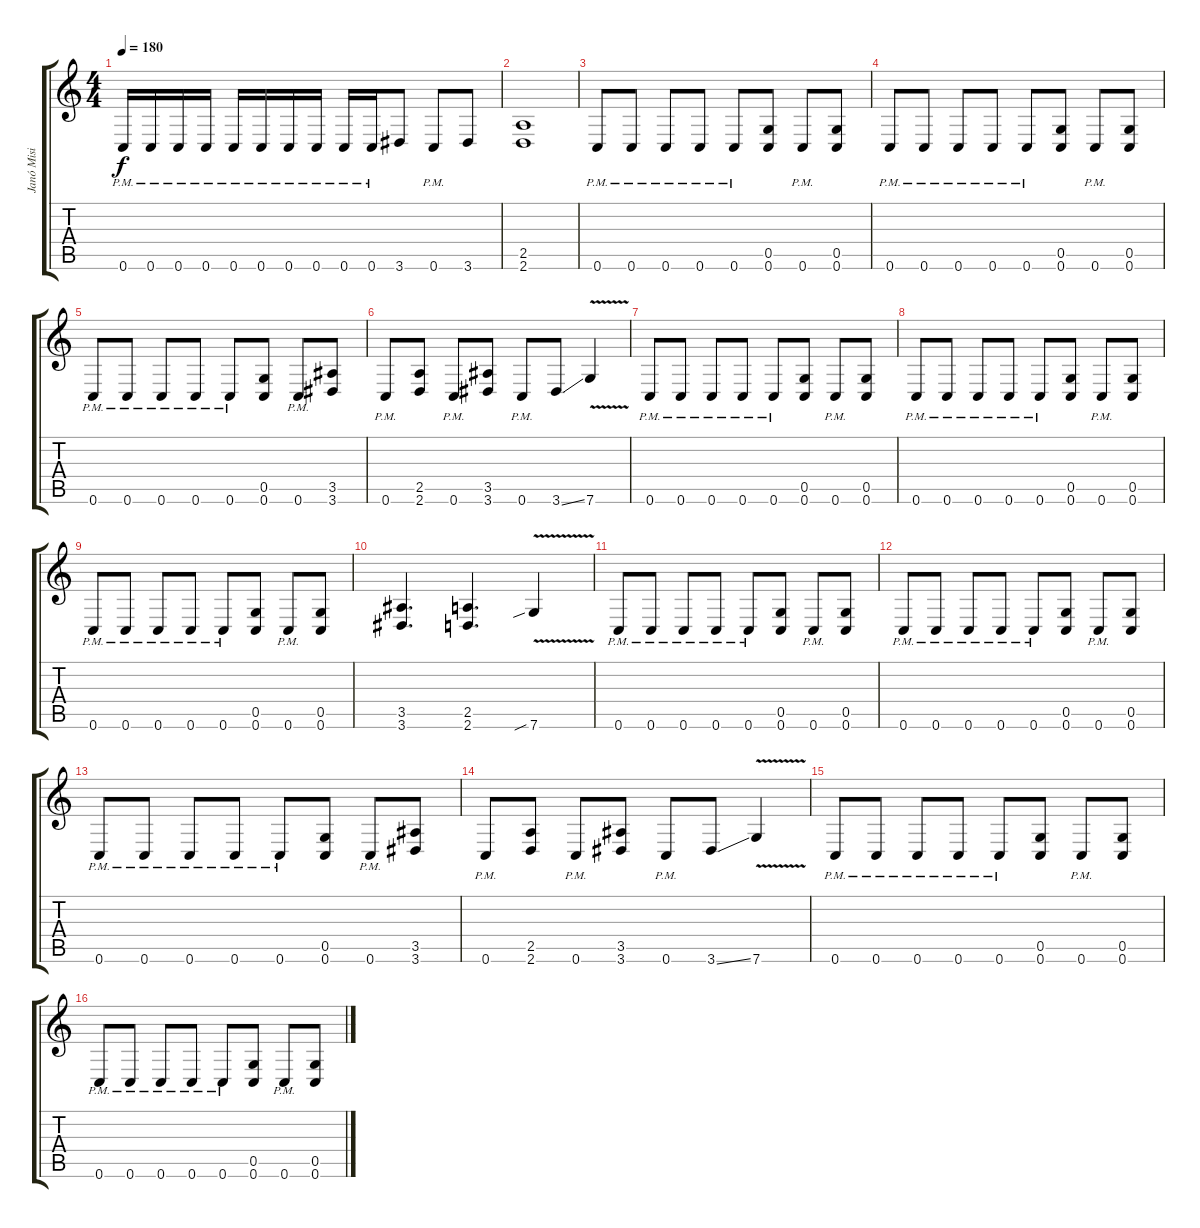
\track ("Janó Misi" "Janó Misi") {instrument distortionguitar}
\staff {score tabs}
\tuning (D4 A3 F3 C3 G2 C2) {hide}
\ts (4 4)
\tempo 180
\clef g2
\ks c
0.6{pm}.16{dy f} 0.6{pm}.16 0.6{pm}.16 0.6{pm}.16 0.6{pm}.16 0.6{pm}.16 0.6{pm}.16 0.6{pm}.16 0.6{pm}.16 0.6{pm}.16 3.6.8 0.6{pm}.8 3.6.8 |
(2.5 2.6).1 |
0.6{pm}.8 0.6{pm}.8 0.6{pm}.8 0.6{pm}.8 0.6{pm}.8 (0.5 0.6).8 0.6{pm}.8 (0.5 0.6).8 |
0.6{pm}.8 0.6{pm}.8 0.6{pm}.8 0.6{pm}.8 0.6{pm}.8 (0.5 0.6).8 0.6{pm}.8 (0.5 0.6).8 |
0.6{pm}.8 0.6{pm}.8 0.6{pm}.8 0.6{pm}.8 0.6{pm}.8 (0.5 0.6).8 0.6{pm}.8 (3.5 3.6).8 |
0.6{pm}.8 (2.5 2.6).8 0.6{pm}.8 (3.5 3.6).8 0.6{pm}.8 3.6{ss}.8 7.6{v}.4 |
0.6{pm}.8 0.6{pm}.8 0.6{pm}.8 0.6{pm}.8 0.6{pm}.8 (0.5 0.6).8 0.6{pm}.8 (0.5 0.6).8 |
0.6{pm}.8 0.6{pm}.8 0.6{pm}.8 0.6{pm}.8 0.6{pm}.8 (0.5 0.6).8 0.6{pm}.8 (0.5 0.6).8 |
0.6{pm}.8 0.6{pm}.8 0.6{pm}.8 0.6{pm}.8 0.6{pm}.8 (0.5 0.6).8 0.6{pm}.8 (0.5 0.6).8 |
(3.5 3.6).4{d} (2.5 2.6).4{d} 7.6{v sib}.4 |
0.6{pm}.8 0.6{pm}.8 0.6{pm}.8 0.6{pm}.8 0.6{pm}.8 (0.5 0.6).8 0.6{pm}.8 (0.5 0.6).8 |
0.6{pm}.8 0.6{pm}.8 0.6{pm}.8 0.6{pm}.8 0.6{pm}.8 (0.5 0.6).8 0.6{pm}.8 (0.5 0.6).8 |
0.6{pm}.8 0.6{pm}.8 0.6{pm}.8 0.6{pm}.8 0.6{pm}.8 (0.5 0.6).8 0.6{pm}.8 (3.5 3.6).8 |
0.6{pm}.8 (2.5 2.6).8 0.6{pm}.8 (3.5 3.6).8 0.6{pm}.8 3.6{ss}.8 7.6{v}.4 |
0.6{pm}.8 0.6{pm}.8 0.6{pm}.8 0.6{pm}.8 0.6{pm}.8 (0.5 0.6).8 0.6{pm}.8 (0.5 0.6).8 |
0.6{pm}.8 0.6{pm}.8 0.6{pm}.8 0.6{pm}.8 0.6{pm}.8 (0.5 0.6).8 0.6{pm}.8 (0.5 0.6).8
